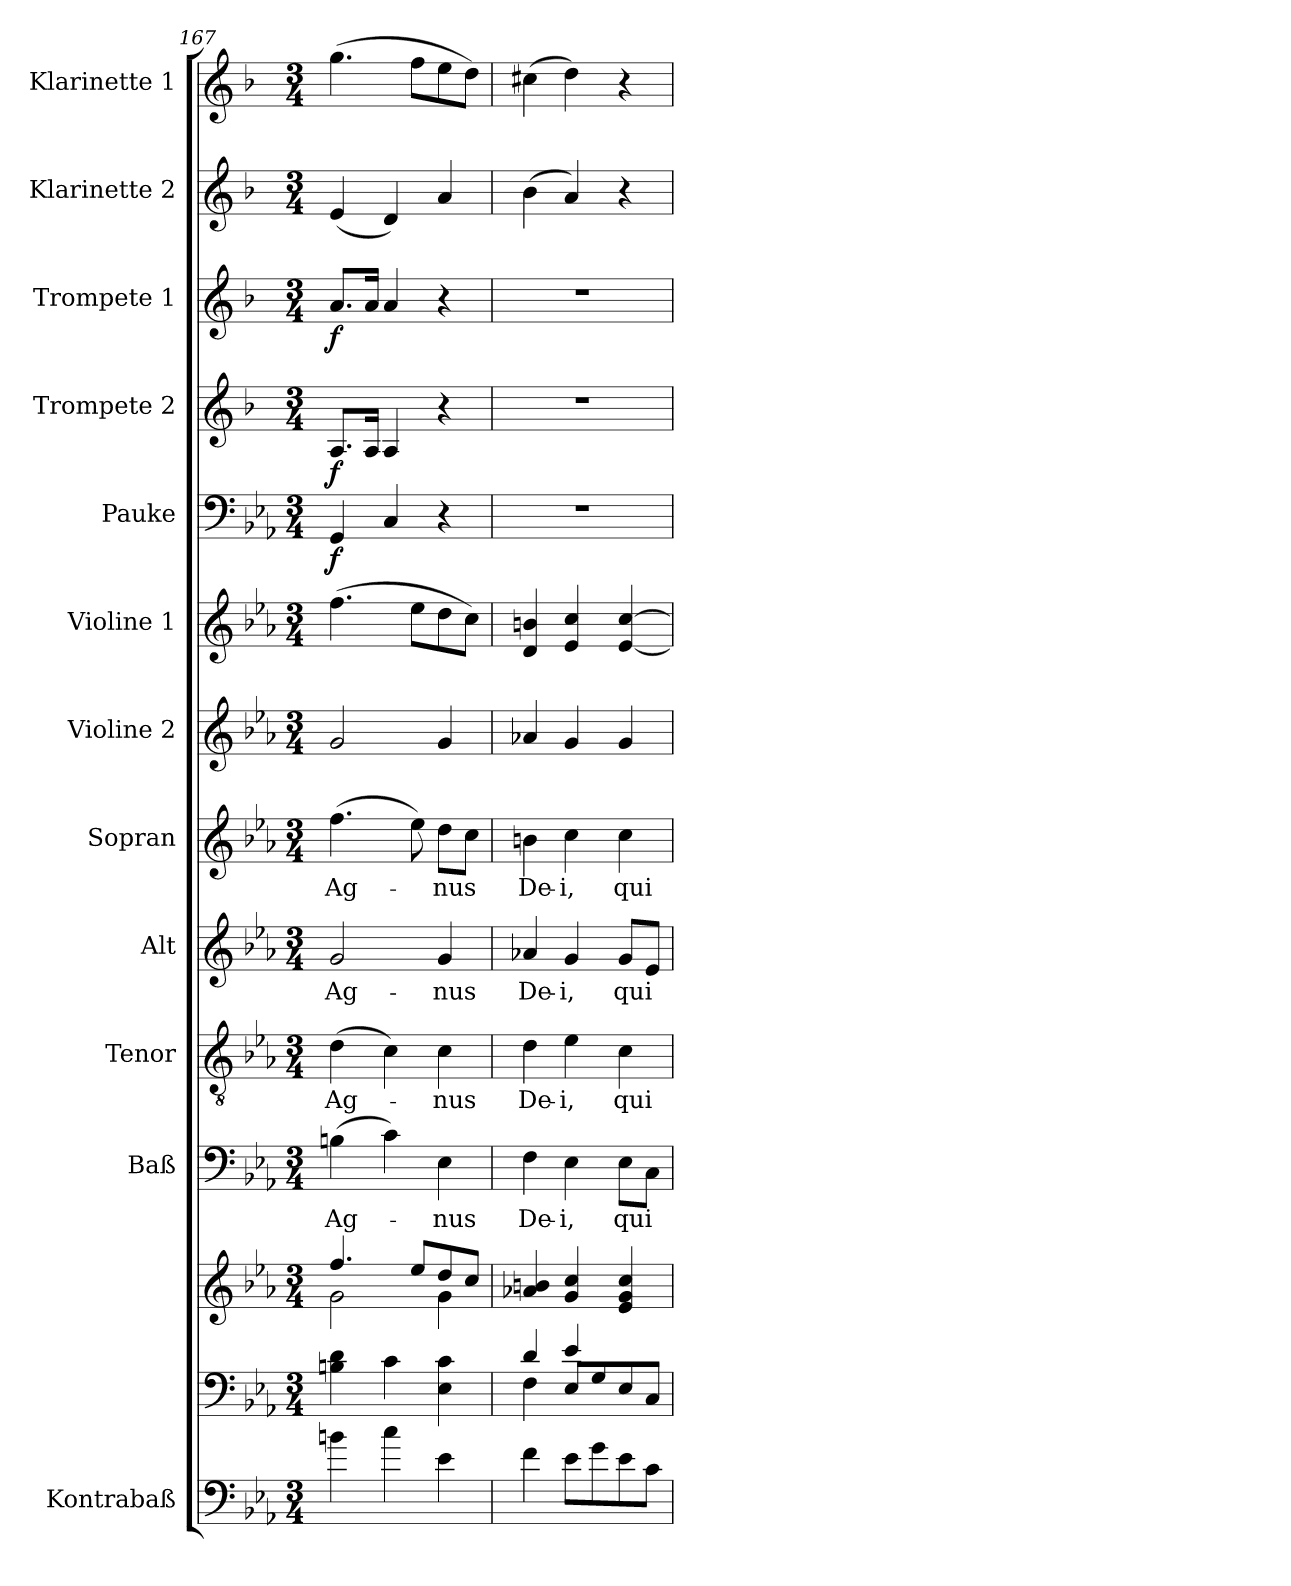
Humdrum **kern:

**kern	**kern	**kern	**kern	**text	**kern	**text	**kern	**text	**kern	**text	**kern	**kern	**kern	**dynam	**kern	**dynam	**kern	**dynam	**kern	**kern
*part13	*part12	*part12	*part11	*part11	*part10	*part10	*part9	*part9	*part8	*part8	*part7	*part6	*part5	*part5	*part4	*part4	*part3	*part3	*part2	*part1
*staff14	*staff13	*staff12	*staff11	*staff11	*staff10	*staff10	*staff9	*staff9	*staff8	*staff8	*staff7	*staff6	*staff5	*staff5	*staff4	*staff4	*staff3	*staff3	*staff2	*staff1
*I"Kontrabaß	*	*	*I"Baß	*	*I"Tenor	*	*I"Alt	*	*I"Sopran	*	*I"Violine 2	*I"Violine 1	*I"Pauke	*	*I"Trompete 2	*	*I"Trompete 1	*	*I"Klarinette 2	*I"Klarinette 1
*	*	*	*	*	*	*	*	*	*	*	*I'Vln	*I'Vln	*	*	*I'Tpt	*	*I'Tpt	*	*	*
*clefF4	*clefF4	*clefG2	*clefF4	*	*clefGv2	*	*clefG2	*	*clefG2	*	*clefG2	*clefG2	*clefF4	*	*clefG2	*	*clefG2	*	*clefG2	*clefG2
*ITrd7c12	*	*	*	*	*	*	*	*	*	*	*	*	*	*	*ITrd1c2	*	*ITrd1c2	*	*ITrd1c2	*ITrd1c2
*k[b-e-a-]	*k[b-e-a-]	*k[b-e-a-]	*k[b-e-a-]	*	*k[b-e-a-]	*	*k[b-e-a-]	*	*k[b-e-a-]	*	*k[b-e-a-]	*k[b-e-a-]	*k[b-e-a-]	*	*k[b-e-a-]	*	*k[b-e-a-]	*	*k[b-e-a-]	*k[b-e-a-]
*E-:	*E-:	*E-:	*E-:	*	*E-:	*	*E-:	*	*E-:	*	*E-:	*E-:	*E-:	*	*E-:	*	*E-:	*	*E-:	*E-:
*M3/4	*M3/4	*M3/4	*M3/4	*	*M3/4	*	*M3/4	*	*M3/4	*	*M3/4	*M3/4	*M3/4	*	*M3/4	*	*M3/4	*	*M3/4	*M3/4
=167	=167	=167	=167	=167	=167	=167	=167	=167	=167	=167	=167	=167	=167	=167	=167	=167	=167	=167	=167	=167
*	*	*^	*	*	*	*	*	*	*	*	*	*	*	*	*	*	*	*	*	*
!	!	!	!	!	!LO:LY:b	!	!LO:LY:b	!	!LO:LY:b	!	!LO:LY:b	!	!	!	!LO:DY:b	!	!LO:DY:b	!	!LO:DY:b	!	!
4Bn\	4Bn\ 4d\	4.ff/	2g\	(>4Bn\	Ag-	(>4d\	Ag-	2g/	Ag-	(>4.ff\	Ag-	2g/	(>4.ff\	4GG/	f	8.G/L	f	8.g/L	f	(<4d/	(>4.ff\
.	.	.	.	.	.	.	.	.	.	.	.	.	.	.	.	16G/Jk	.	16g/Jk	.	.	.
4c\	4c\	.	.	4c\)	.	4c\)	.	.	.	.	.	.	.	4C/	.	4G/	.	4g/	.	4c/)	.
.	.	8ee-/L	.	.	.	.	.	.	.	8ee-\)	.	.	8ee-\L	.	.	.	.	.	.	.	8ee-\L
!	!	!	!	!	!LO:LY:b	!	!LO:LY:b	!	!LO:LY:b	!	!LO:LY:b	!	!	!	!	!	!	!	!	!	!
4E-\	4E-\ 4c\	8dd/	4g\	4E-\	-nus	4c\	-nus	4g/	-nus	8dd\L	-nus	4g/	8dd\	4r	.	4r	.	4r	.	4g/	8dd\
.	.	8cc/J	.	.	.	.	.	.	.	8cc\J	.	.	8cc\J)	.	.	.	.	.	.	.	8cc\J)
*	*	*v	*v	*	*	*	*	*	*	*	*	*	*	*	*	*	*	*	*	*	*
=168	=168	=168	=168	=168	=168	=168	=168	=168	=168	=168	=168	=168	=168	=168	=168	=168	=168	=168	=168	=168
*	*^	*	*	*	*	*	*	*	*	*	*	*	*	*	*	*	*	*	*	*
!	!	!	!	!	!LO:LY:b	!	!LO:LY:b	!	!LO:LY:b	!	!LO:LY:b	!	!	!	!	!	!	!	!	!	!
4F\	4F\	4d/	4a-X/ 4bn/	4F\	De-	4d\	De-	4a-X/	De-	4bn\	De-	4a-X/	4d/ 4bn/	2.r	.	2.r	.	2.r	.	(<4a-\	(>4bn\
!	!	!	!	!	!LO:LY:b	!	!LO:LY:b	!	!LO:LY:b	!	!LO:LY:b	!	!	!	!	!	!	!	!	!	!
8E-\L	8E-\L	4e-/	4g/ 4cc/	4E-\	-i,	4e-\	-i,	4g/	-i,	4cc\	-i,	4g/	4e-/ 4cc/	.	.	.	.	.	.	4g/)	4cc\)
8G\	8G/	.	.	.	.	.	.	.	.	.	.	.	.	.	.	.	.	.	.	.	.
!	!	!	!	!	!LO:LY:b	!	!LO:LY:b	!	!LO:LY:b	!	!LO:LY:b	!	!	!	!	!	!	!	!	!	!
8E-\	8E-/	4ryy	4e-/ 4g/ 4cc/	8E-\L	qui	4c\	qui	8g/L	qui	4cc\	qui	4g/	[4e-/ [4cc/	.	.	.	.	.	.	4r	4r
8C\J	8C/J	.	.	8C\J	.	.	.	8e-/J	.	.	.	.	.	.	.	.	.	.	.	.	.
*	*v	*v	*	*	*	*	*	*	*	*	*	*	*	*	*	*	*	*	*	*	*
=	=	=	=	=	=	=	=	=	=	=	=	=	=	=	=	=	=	=	=	=
*-	*-	*-	*-	*-	*-	*-	*-	*-	*-	*-	*-	*-	*-	*-	*-	*-	*-	*-	*-	*-
